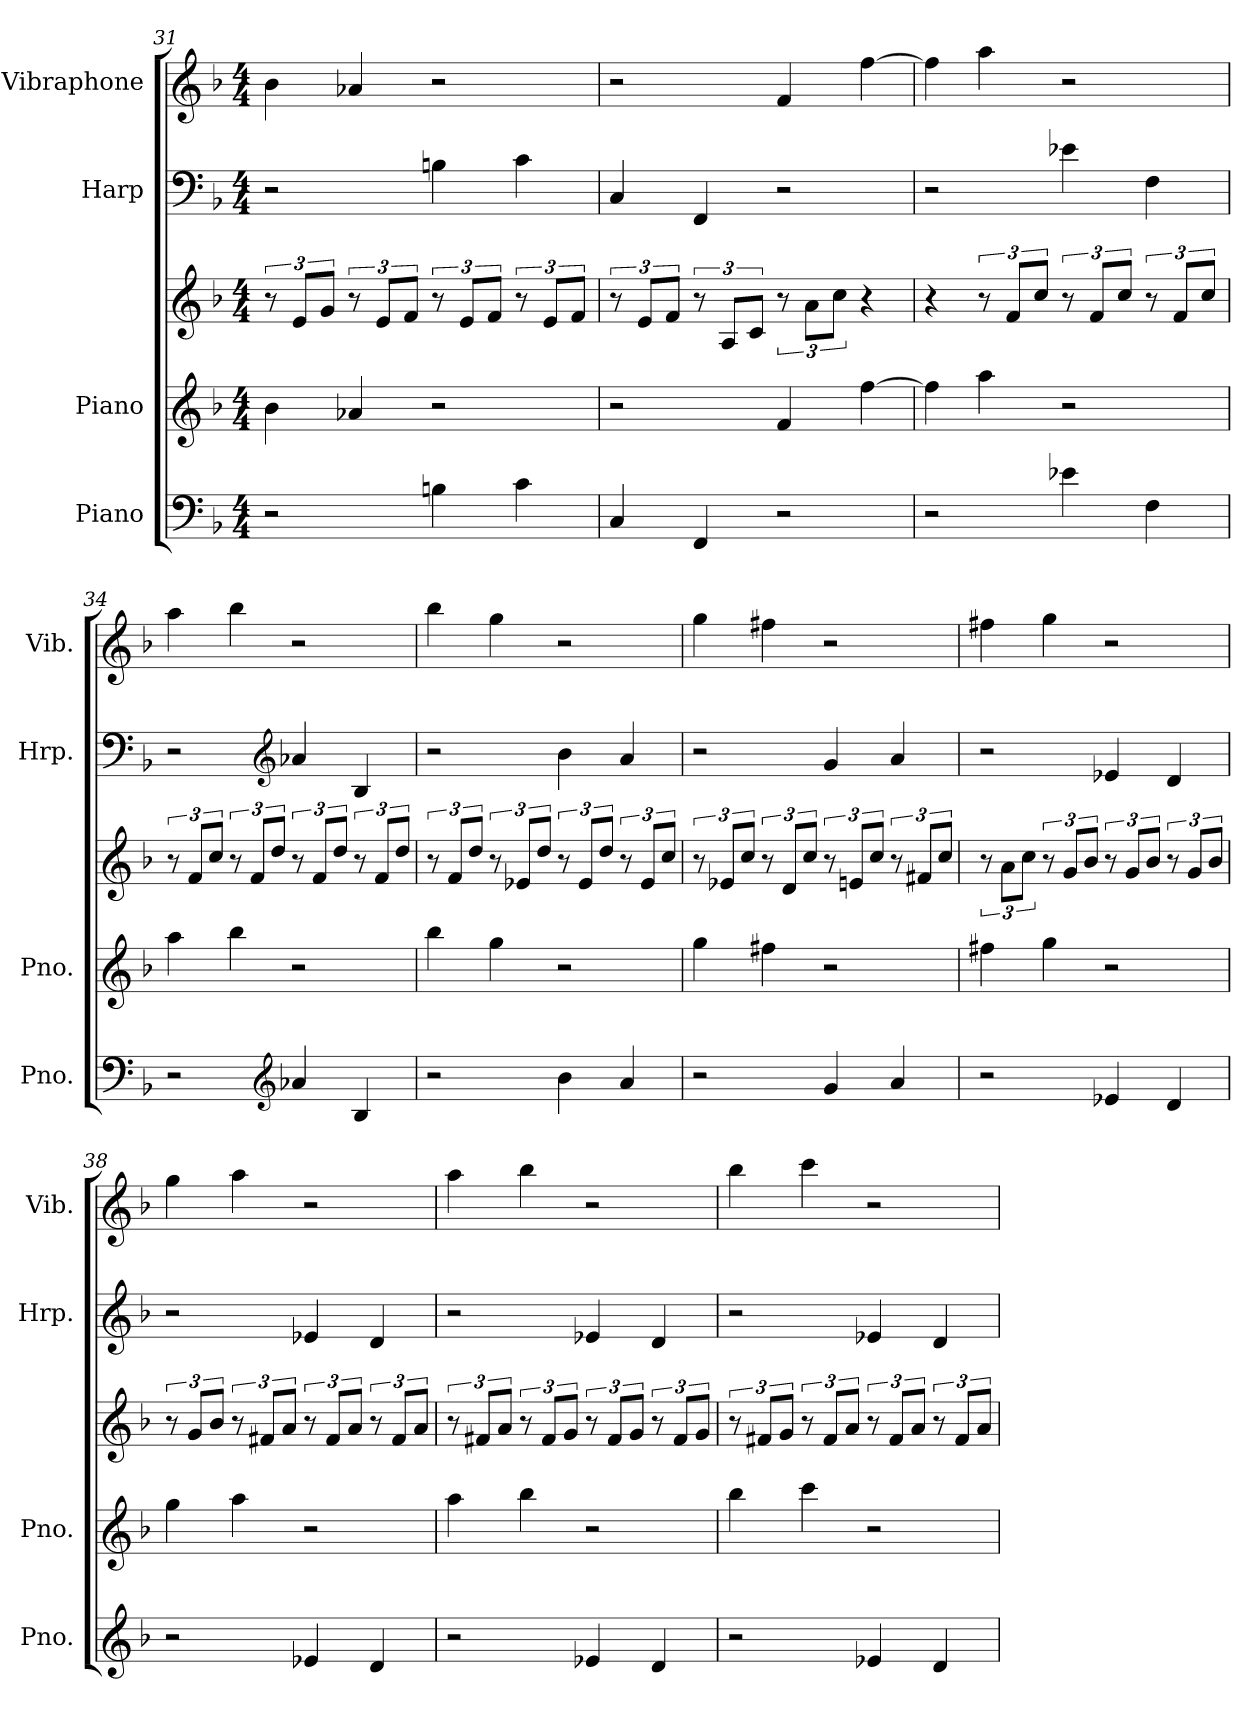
**kern	**kern	**kern	**kern	**kern
*part4	*part3	*part3	*part2	*part1
*staff5	*staff4	*staff3	*staff2	*staff1
*I"Piano	*I"Piano	*	*I"Harp	*I"Vibraphone
*I'Pno.	*I'Pno.	*	*I'Hrp.	*I'Vib.
!!LO:PB:g=z
*clefF4	*clefG2	*clefG2	*clefF4	*clefG2
*k[b-]	*k[b-]	*k[b-]	*k[b-]	*k[b-]
*M4/4	*M4/4	*M4/4	*M4/4	*M4/4
=31	=31	=31	=31	=31
2r	4b-\	12r	2r	4b-\
.	.	12e/L	.	.
.	.	12g/J	.	.
.	4a-X/	12r	.	4a-X/
.	.	12e/L	.	.
.	.	12f/J	.	.
4Bn\	2r	12r	4Bn\	2r
.	.	12e/L	.	.
.	.	12f/J	.	.
4c\	.	12r	4c\	.
.	.	12e/L	.	.
.	.	12f/J	.	.
=32	=32	=32	=32	=32
4C/	2r	12r	4C/	2r
.	.	12e/L	.	.
.	.	12f/J	.	.
4FF/	.	12r	4FF/	.
.	.	12A/L	.	.
.	.	12c/J	.	.
2r	4f/	12r	2r	4f/
.	.	12a\L	.	.
.	.	12cc\J	.	.
.	[4ff\	4r	.	[4ff\
=33	=33	=33	=33	=33
2r	4ff\]	4r	2r	4ff\]
.	4aa\	12r	.	4aa\
.	.	12f/L	.	.
.	.	12cc/J	.	.
4e-X\	2r	12r	4e-X\	2r
.	.	12f/L	.	.
.	.	12cc/J	.	.
4F\	.	12r	4F\	.
.	.	12f/L	.	.
.	.	12cc/J	.	.
!!LO:LB:g=z
=34	=34	=34	=34	=34
2r	4aa\	12r	2r	4aa\
.	.	12f/L	.	.
.	.	12cc/J	.	.
.	4bb-\	12r	.	4bb-\
.	.	12f/L	.	.
.	.	12dd/J	.	.
*clefG2	*	*	*clefG2	*
4a-X/	2r	12r	4a-X/	2r
.	.	12f/L	.	.
.	.	12dd/J	.	.
4B-/	.	12r	4B-/	.
.	.	12f/L	.	.
.	.	12dd/J	.	.
=35	=35	=35	=35	=35
2r	4bb-\	12r	2r	4bb-\
.	.	12f/L	.	.
.	.	12dd/J	.	.
.	4gg\	12r	.	4gg\
.	.	12e-X/L	.	.
.	.	12dd/J	.	.
4b-\	2r	12r	4b-\	2r
.	.	12e-/L	.	.
.	.	12dd/J	.	.
4a/	.	12r	4a/	.
.	.	12e-/L	.	.
.	.	12cc/J	.	.
=36	=36	=36	=36	=36
2r	4gg\	12r	2r	4gg\
.	.	12e-X/L	.	.
.	.	12cc/J	.	.
.	4ff#X\	12r	.	4ff#X\
.	.	12d/L	.	.
.	.	12cc/J	.	.
4g/	2r	12r	4g/	2r
.	.	12en/L	.	.
.	.	12cc/J	.	.
4a/	.	12r	4a/	.
.	.	12f#X/L	.	.
.	.	12cc/J	.	.
!!LO:PB:g=z
=37	=37	=37	=37	=37
2r	4ff#X\	12r	2r	4ff#X\
.	.	12a\L	.	.
.	.	12cc\J	.	.
.	4gg\	12r	.	4gg\
.	.	12g/L	.	.
.	.	12b-/J	.	.
4e-X/	2r	12r	4e-X/	2r
.	.	12g/L	.	.
.	.	12b-/J	.	.
4d/	.	12r	4d/	.
.	.	12g/L	.	.
.	.	12b-/J	.	.
=38	=38	=38	=38	=38
2r	4gg\	12r	2r	4gg\
.	.	12g/L	.	.
.	.	12b-/J	.	.
.	4aa\	12r	.	4aa\
.	.	12f#X/L	.	.
.	.	12a/J	.	.
4e-X/	2r	12r	4e-X/	2r
.	.	12f#/L	.	.
.	.	12a/J	.	.
4d/	.	12r	4d/	.
.	.	12f#/L	.	.
.	.	12a/J	.	.
=39	=39	=39	=39	=39
2r	4aa\	12r	2r	4aa\
.	.	12f#X/L	.	.
.	.	12a/J	.	.
.	4bb-\	12r	.	4bb-\
.	.	12f#/L	.	.
.	.	12g/J	.	.
4e-X/	2r	12r	4e-X/	2r
.	.	12f#/L	.	.
.	.	12g/J	.	.
4d/	.	12r	4d/	.
.	.	12f#/L	.	.
.	.	12g/J	.	.
!!LO:LB:g=z
=40	=40	=40	=40	=40
2r	4bb-\	12r	2r	4bb-\
.	.	12f#X/L	.	.
.	.	12g/J	.	.
.	4ccc\	12r	.	4ccc\
.	.	12f#/L	.	.
.	.	12a/J	.	.
4e-X/	2r	12r	4e-X/	2r
.	.	12f#/L	.	.
.	.	12a/J	.	.
4d/	.	12r	4d/	.
.	.	12f#/L	.	.
.	.	12a/J	.	.
=	=	=	=	=
*-	*-	*-	*-	*-
